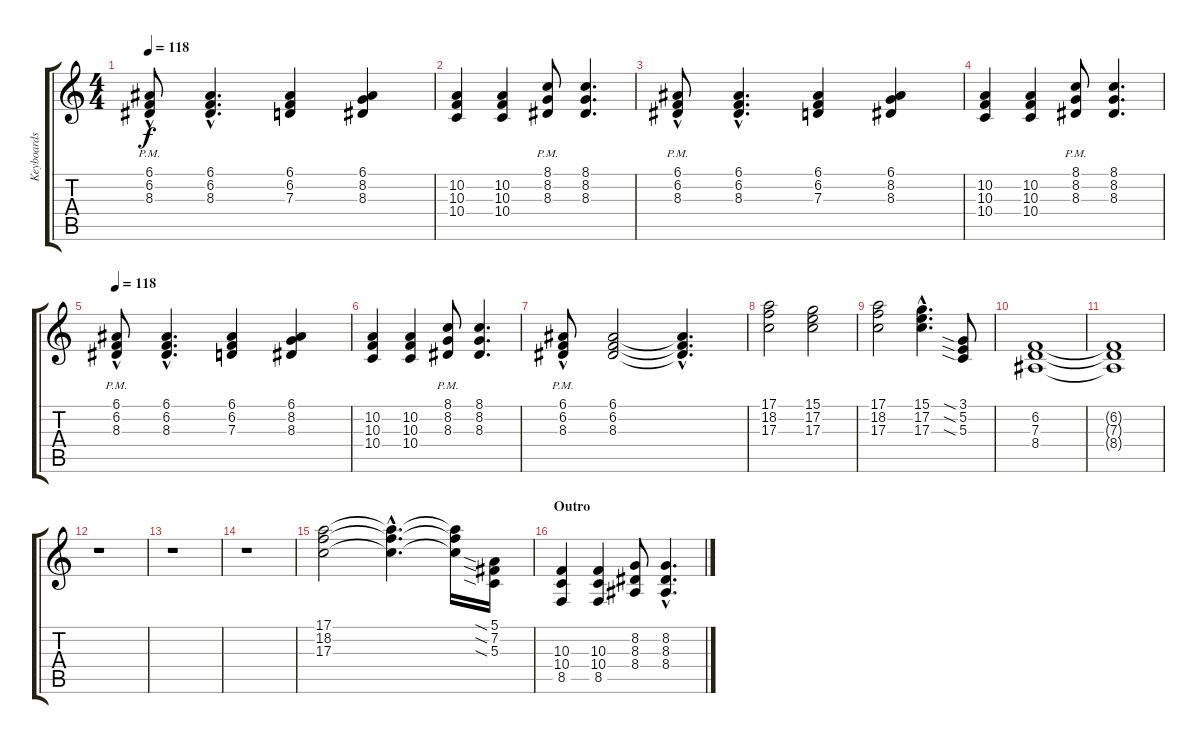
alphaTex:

\track ("Keyboards" "Keyboards") {instrument drawbarorgan}
\staff {score tabs}
\tuning (E4 B3 G3 D3 A2 E2) {hide}
\ts (4 4)
\tempo 118
\clef g2
\ks c
(6.1{hac pm} 6.2{pm} 8.3{pm}).8{dy f} (6.1{hac} 6.2{hac} 8.3{hac}).4{d} (6.1 6.2 7.3).4 (6.1 8.2 8.3).4 |
(10.2 10.3 10.4).4 (10.2 10.3 10.4).4 (8.1{pm} 8.2{pm} 8.3{pm}).8 (8.1 8.2 8.3).4{d} |
(6.1{hac pm} 6.2{pm} 8.3{pm}).8 (6.1{hac} 6.2{hac} 8.3{hac}).4{d} (6.1 6.2 7.3).4 (6.1 8.2 8.3).4 |
(10.2 10.3 10.4).4 (10.2 10.3 10.4).4 (8.1{pm} 8.2{pm} 8.3{pm}).8 (8.1 8.2 8.3).4{d} |
\tempo 118
(6.1{hac pm} 6.2{pm} 8.3{pm}).8 (6.1{hac} 6.2{hac} 8.3{hac}).4{d} (6.1 6.2 7.3).4 (6.1 8.2 8.3).4 |
(10.2 10.3 10.4).4 (10.2 10.3 10.4).4 (8.1{pm} 8.2{pm} 8.3{pm}).8 (8.1 8.2 8.3).4{d} |
(6.1{hac pm} 6.2{pm} 8.3{pm}).8 (6.1 6.2 8.3).2 (6.1{hac t} 6.2{hac t} 8.3{hac t}).4{d} |
(17.1 18.2 17.3).2 (15.1 17.2 17.3).2 |
(17.1 18.2 17.3).2 (15.1{hac} 17.2{hac} 17.3{hac}).4{d} (3.1{sia} 5.2{sia} 5.3{sia}).8 |
(6.2 7.3 8.4).1 |
(6.2{t} 7.3{t} 8.4{t}).1 |
r.1 |
r.1 |
r.1 |
(17.1 18.2 17.3).2 (17.1{hac t} 18.2{hac t} 17.3{hac t}).4{d} (17.1{t} 18.2{t} 17.3{t}).16 (5.1{sia} 7.2{sia} 5.3{sia}).16 |
\section ("" "Outro")
(10.3 10.4 8.5).4 (10.3 10.4 8.5).4 (8.2 8.3 8.4).8 (8.2 8.3 8.4{hac}).4{d}
